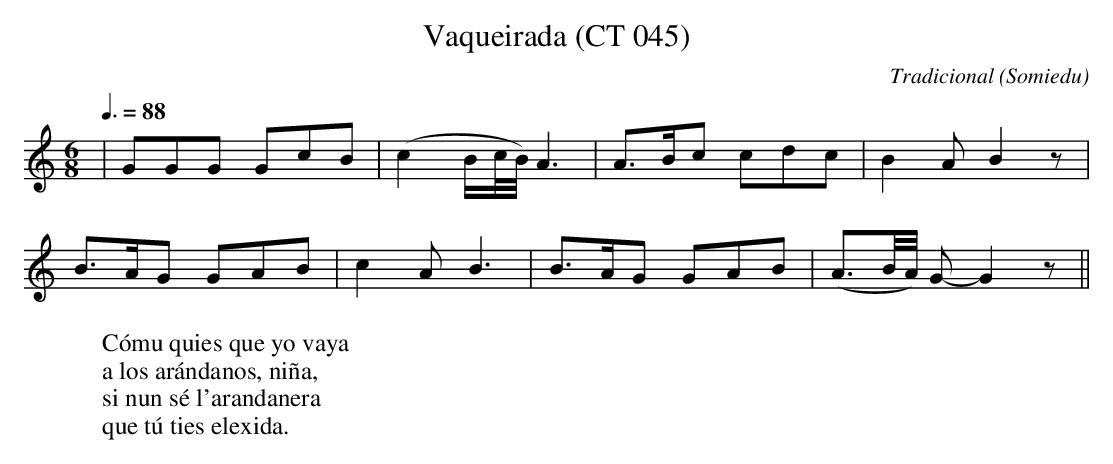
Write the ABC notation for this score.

X:1
T:Vaqueirada (CT 045)
C:Tradicional
O:Somiedu
M:6/8
L:1/8
Q:3/8=88
W:Cómu quies que yo vaya
W:a los arándanos, niña,
W:si nun sé l'arandanera
W:que tú ties elexida.
K:C
|GGG GcB|(c2 B/2c/4B/4) A3|A3/2B/2c cdc|B2A B2z|
B3/2A/2G GAB|c2A B3|B3/2A/2G GAB|(A3/2B/4A/4) G- G2 z||
